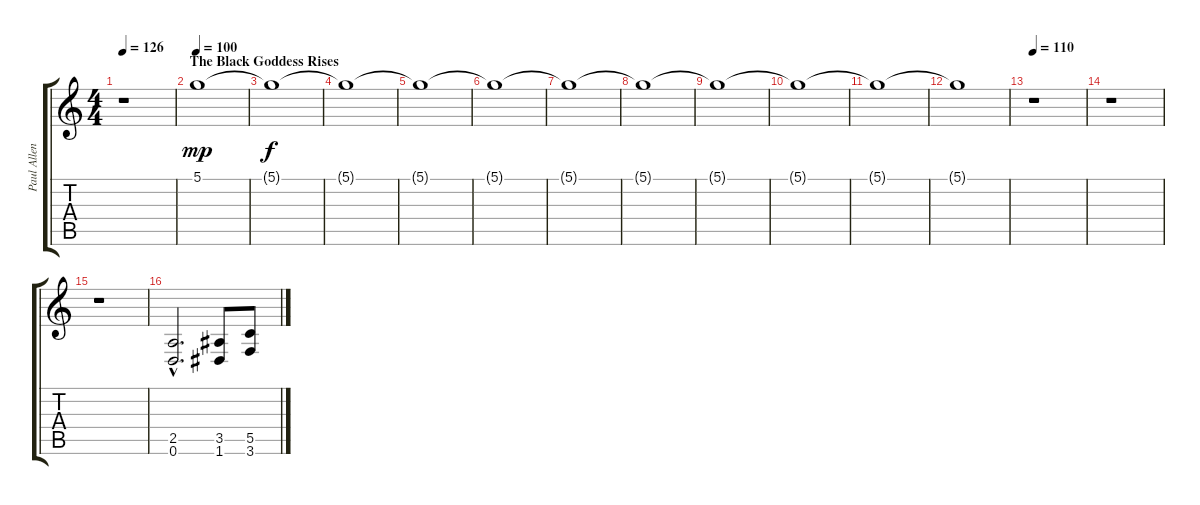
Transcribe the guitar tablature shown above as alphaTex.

\track ("Paul Allender (Guitar)" "Paul Allen") {instrument overdrivenguitar}
\staff {score tabs}
\tuning (D4 A3 F3 C3 G2 D2) {hide}
\ts (4 4)
\tempo 126
\clef g2
\ks c
r.1{dy f} |
\section ("" "The Black Goddess Rises")
\tempo 100
5.1.1{dy mp} |
5.1{t}.1{dy f} |
5.1{t}.1 |
5.1{t}.1 |
5.1{t}.1 |
5.1{t}.1 |
5.1{t}.1 |
5.1{t}.1 |
5.1{t}.1 |
5.1{t}.1 |
5.1{t}.1 |
\tempo 110
r.1 |
r.1 |
r.1 |
(2.5{hac} 0.6{hac}).2{d} (3.5 1.6).8 (5.5 3.6).8
